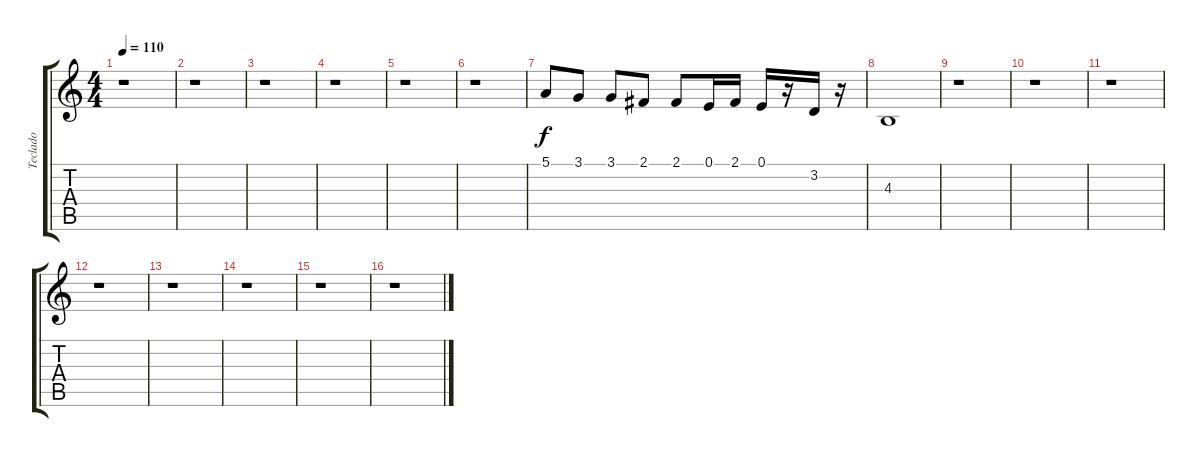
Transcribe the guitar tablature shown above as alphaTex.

\track ("Teclado" "Teclado") {instrument stringensemble1}
\staff {score tabs}
\tuning (E4 B3 G3 D3 A2 E2) {hide}
\ts (4 4)
\tempo 110
\clef g2
\ks c
r.1{dy f} |
r.1 |
r.1 |
r.1 |
r.1 |
r.1 |
5.1.8 3.1.8 3.1.8 2.1.8 2.1.8 0.1.16 2.1.16 0.1.16 r.16 3.2.16 r.16 |
4.3.1 |
r.1 |
r.1 |
r.1 |
r.1 |
r.1 |
r.1 |
r.1 |
r.1
